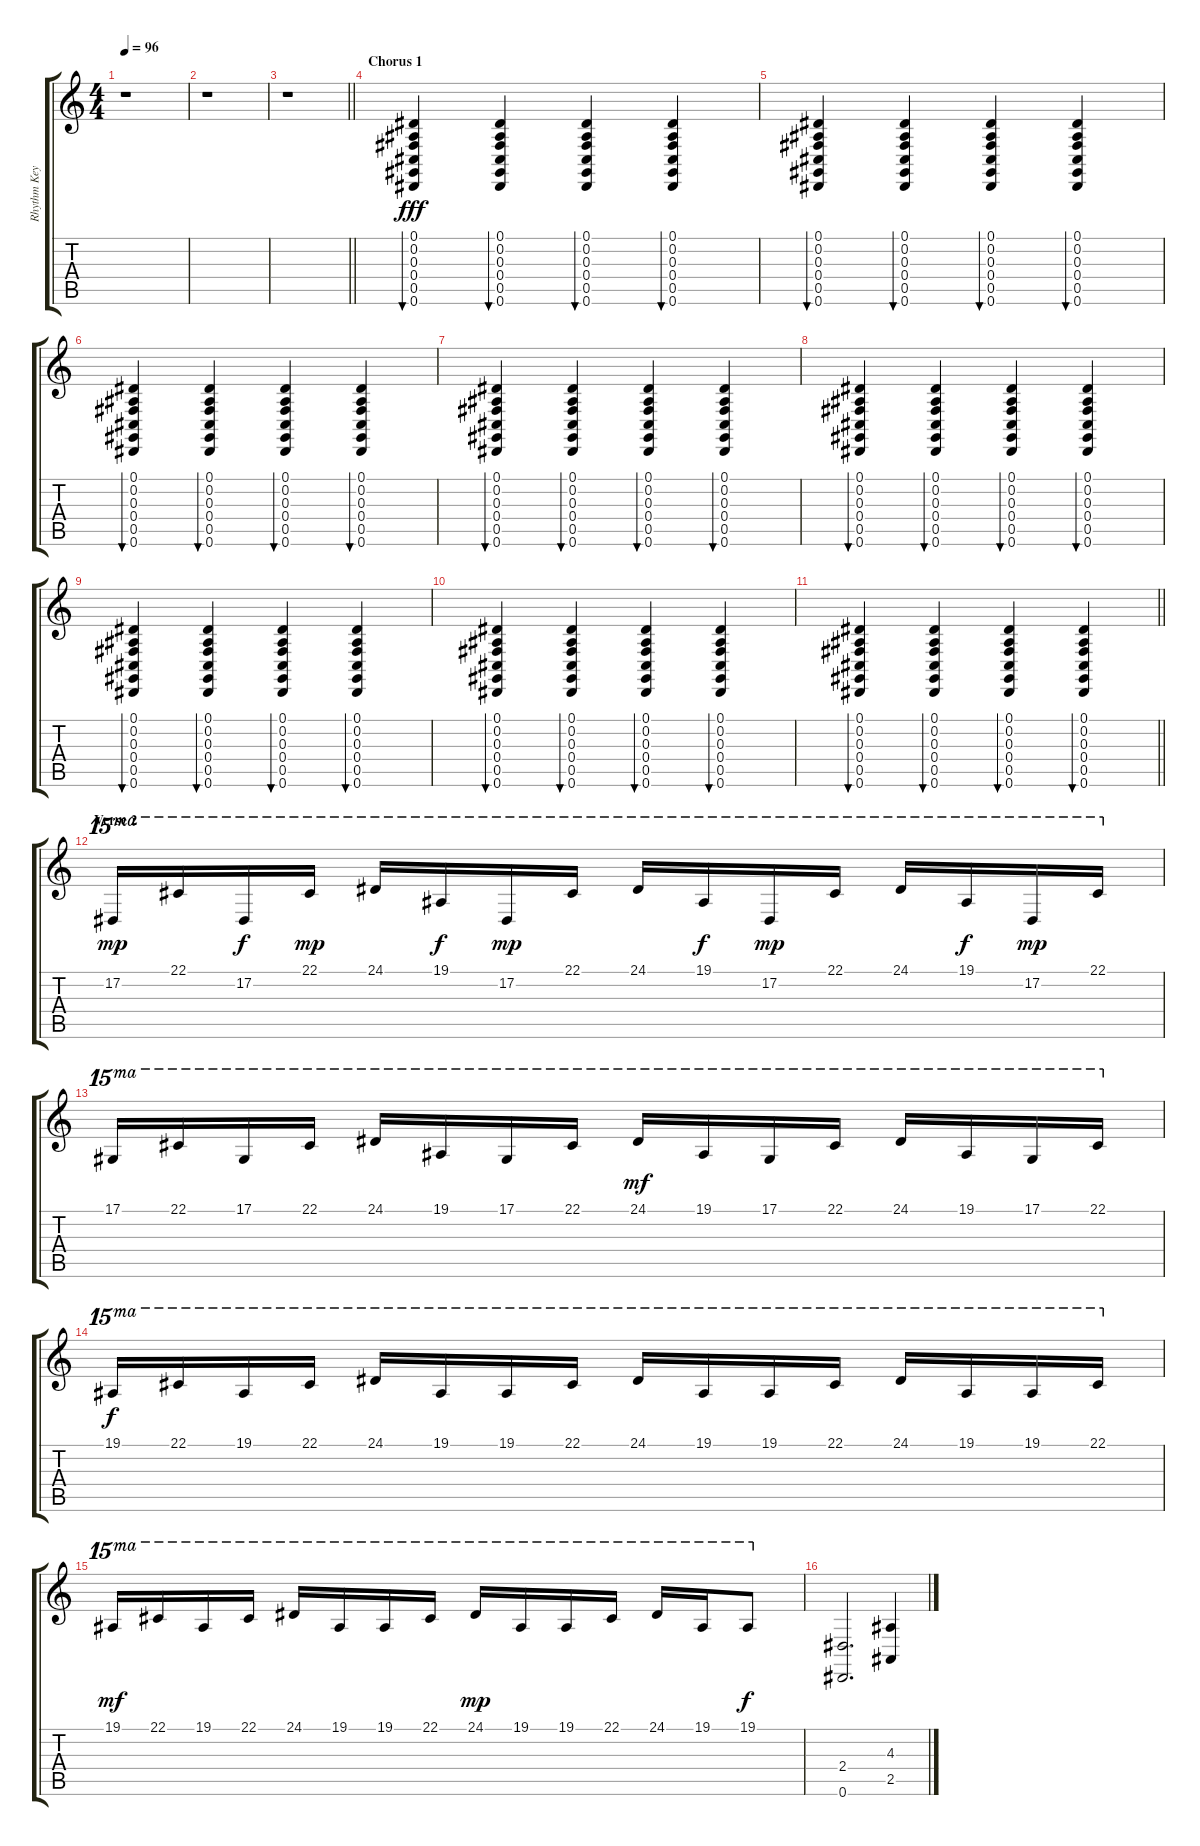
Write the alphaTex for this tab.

\track ("Rhythm Keyboard" "Rhythm Key") {instrument synthstrings1}
\staff {score tabs}
\tuning (Eb4 Bb3 Gb3 Db3 Ab2 Eb2) {hide}
\ts (4 4)
\tempo 96
\clef g2
\ks c
r.1{dy fff} |
r.1 |
\barLineRight lightlight
r.1 |
\section ("" "Chorus 1")
(0.1 0.2 0.3 0.4 0.5 0.6).4{bu 120} (0.1 0.2 0.3 0.4 0.5 0.6).4{bu 120} (0.1 0.2 0.3 0.4 0.5 0.6).4{bu 120} (0.1 0.2 0.3 0.4 0.5 0.6).4{bu 120} |
(0.1 0.2 0.3 0.4 0.5 0.6).4{bu 120} (0.1 0.2 0.3 0.4 0.5 0.6).4{bu 120} (0.1 0.2 0.3 0.4 0.5 0.6).4{bu 120} (0.1 0.2 0.3 0.4 0.5 0.6).4{bu 120} |
(0.1 0.2 0.3 0.4 0.5 0.6).4{bu 120} (0.1 0.2 0.3 0.4 0.5 0.6).4{bu 120} (0.1 0.2 0.3 0.4 0.5 0.6).4{bu 120} (0.1 0.2 0.3 0.4 0.5 0.6).4{bu 120} |
(0.1 0.2 0.3 0.4 0.5 0.6).4{bu 120} (0.1 0.2 0.3 0.4 0.5 0.6).4{bu 120} (0.1 0.2 0.3 0.4 0.5 0.6).4{bu 120} (0.1 0.2 0.3 0.4 0.5 0.6).4{bu 120} |
(0.1 0.2 0.3 0.4 0.5 0.6).4{bu 120} (0.1 0.2 0.3 0.4 0.5 0.6).4{bu 120} (0.1 0.2 0.3 0.4 0.5 0.6).4{bu 120} (0.1 0.2 0.3 0.4 0.5 0.6).4{bu 120} |
(0.1 0.2 0.3 0.4 0.5 0.6).4{bu 120} (0.1 0.2 0.3 0.4 0.5 0.6).4{bu 120} (0.1 0.2 0.3 0.4 0.5 0.6).4{bu 120} (0.1 0.2 0.3 0.4 0.5 0.6).4{bu 120} |
(0.1 0.2 0.3 0.4 0.5 0.6).4{bu 120} (0.1 0.2 0.3 0.4 0.5 0.6).4{bu 120} (0.1 0.2 0.3 0.4 0.5 0.6).4{bu 120} (0.1 0.2 0.3 0.4 0.5 0.6).4{bu 120} |
\barLineRight lightlight
(0.1 0.2 0.3 0.4 0.5 0.6).4{bu 120} (0.1 0.2 0.3 0.4 0.5 0.6).4{bu 120} (0.1 0.2 0.3 0.4 0.5 0.6).4{bu 120} (0.1 0.2 0.3 0.4 0.5 0.6).4{bu 120} |
\section ("" "Verse 2")
17.2.16{ot 15ma dy mp instrument pad5bowed} 22.1.16{ot 15ma} 17.2.16{ot 15ma dy f} 22.1.16{ot 15ma dy mp} 24.1.16{ot 15ma} 19.1.16{ot 15ma dy f} 17.2.16{ot 15ma dy mp} 22.1.16{ot 15ma} 24.1.16{ot 15ma} 19.1.16{ot 15ma dy f} 17.2.16{ot 15ma dy mp} 22.1.16{ot 15ma} 24.1.16{ot 15ma} 19.1.16{ot 15ma dy f} 17.2.16{ot 15ma dy mp} 22.1.16{ot 15ma} |
17.1.16{ot 15ma} 22.1.16{ot 15ma} 17.1.16{ot 15ma} 22.1.16{ot 15ma} 24.1.16{ot 15ma} 19.1.16{ot 15ma} 17.1.16{ot 15ma} 22.1.16{ot 15ma} 24.1.16{ot 15ma dy mf} 19.1.16{ot 15ma} 17.1.16{ot 15ma} 22.1.16{ot 15ma} 24.1.16{ot 15ma} 19.1.16{ot 15ma} 17.1.16{ot 15ma} 22.1.16{ot 15ma} |
19.1.16{ot 15ma dy f} 22.1.16{ot 15ma} 19.1.16{ot 15ma} 22.1.16{ot 15ma} 24.1.16{ot 15ma} 19.1.16{ot 15ma} 19.1.16{ot 15ma} 22.1.16{ot 15ma} 24.1.16{ot 15ma} 19.1.16{ot 15ma} 19.1.16{ot 15ma} 22.1.16{ot 15ma} 24.1.16{ot 15ma} 19.1.16{ot 15ma} 19.1.16{ot 15ma} 22.1.16{ot 15ma} |
19.1.16{ot 15ma dy mf} 22.1.16{ot 15ma} 19.1.16{ot 15ma} 22.1.16{ot 15ma} 24.1.16{ot 15ma} 19.1.16{ot 15ma} 19.1.16{ot 15ma} 22.1.16{ot 15ma} 24.1.16{ot 15ma dy mp} 19.1.16{ot 15ma} 19.1.16{ot 15ma} 22.1.16{ot 15ma} 24.1.16{ot 15ma} 19.1.16{ot 15ma} 19.1.8{ot 15ma dy f} |
(2.4 0.6).2{d instrument synthstrings1} (4.3 2.5).4
